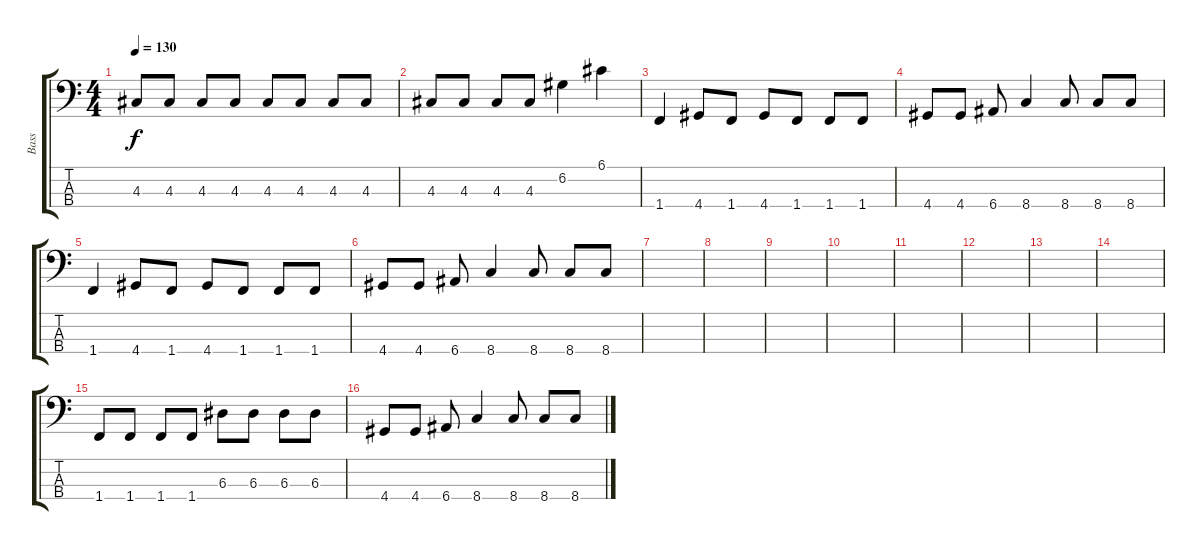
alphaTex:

\track ("Bass" "Bass") {instrument electricbasspick}
\staff {score tabs}
\tuning (G2 D2 A1 E1) {hide}
\ts (4 4)
\tempo 130
\clef f4
\ks c
4.3.8{dy f} 4.3.8 4.3.8 4.3.8 4.3.8 4.3.8 4.3.8 4.3.8 |
4.3.8 4.3.8 4.3.8 4.3.8 6.2.4 6.1.4 |
1.4.4 4.4.8 1.4.8 4.4.8 1.4.8 1.4.8 1.4.8 |
4.4.8 4.4.8 6.4.8 8.4.4 8.4.8 8.4.8 8.4.8 |
1.4.4 4.4.8 1.4.8 4.4.8 1.4.8 1.4.8 1.4.8 |
4.4.8 4.4.8 6.4.8 8.4.4 8.4.8 8.4.8 8.4.8 |
|
|
|
|
|
|
|
|
1.4.8 1.4.8 1.4.8 1.4.8 6.3.8 6.3.8 6.3.8 6.3.8 |
4.4.8 4.4.8 6.4.8 8.4.4 8.4.8 8.4.8 8.4.8
